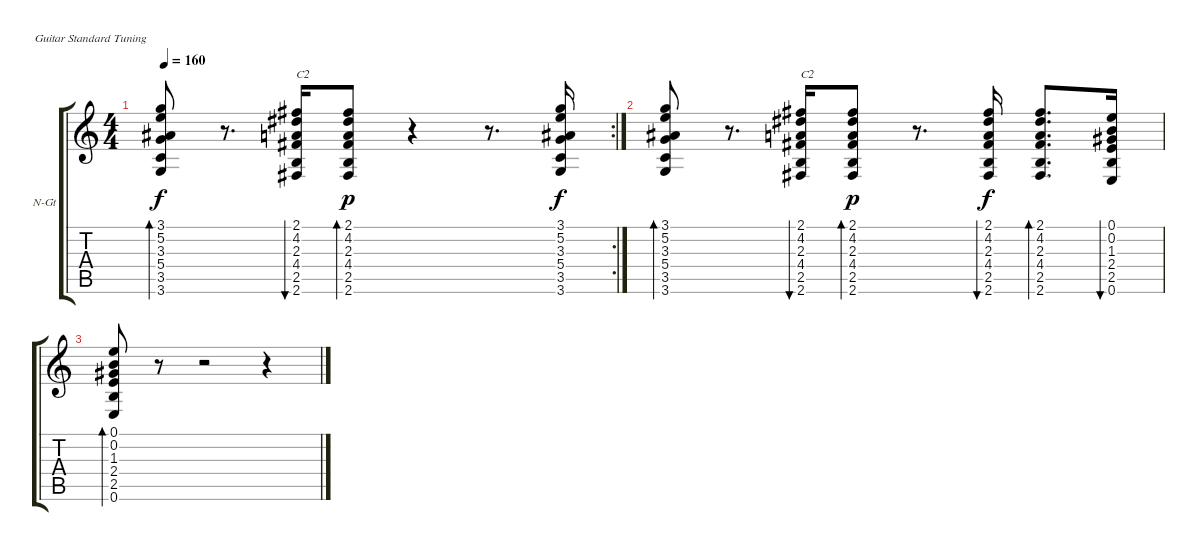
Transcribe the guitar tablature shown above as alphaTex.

\bracketExtendMode groupsimilarinstruments
\firstSystemTrackNameOrientation horizontal
\otherSystemsTrackNameOrientation horizontal
\track ("Zapateado" "N-Gt") {instrument acousticguitarnylon}
\staff {score tabs}
\tuning (E4 B3 G3 D3 A2 E2)
\rc 2
\ts (4 4)
\tempo 160
\clef g2
\ks c
(3.1 5.2 3.3 5.4 3.5 3.6).8{bd 30 dy f} r.8{d} (2.1 4.2 2.3 4.4 2.5 2.6).16{bu 30 txt "C2"} (2.1 4.2 2.3 4.4 2.5 2.6).8{bd 30 dy p} r.4 r.8{d} (3.1 5.2 3.3 5.4 3.5 3.6).16{dy f} |
(3.1 5.2 3.3 5.4 3.5 3.6).8{bd 30} r.8{d} (2.1 4.2 2.3 4.4 2.5 2.6).16{bu 30 txt "C2"} (2.1 4.2 2.3 4.4 2.5 2.6).8{bd 30 dy p} r.8{d} (2.1 4.2 2.3 4.4 2.5 2.6).16{bu 30 dy f} (2.1 4.2 2.3 4.4 2.5 2.6).8{d bd 30} (0.1 0.2 1.3 2.4 2.5 0.6).16{bu 30} |
(0.1 0.2 1.3 2.4 2.5 0.6).8{bd 30} r.8 r.2 r.4
